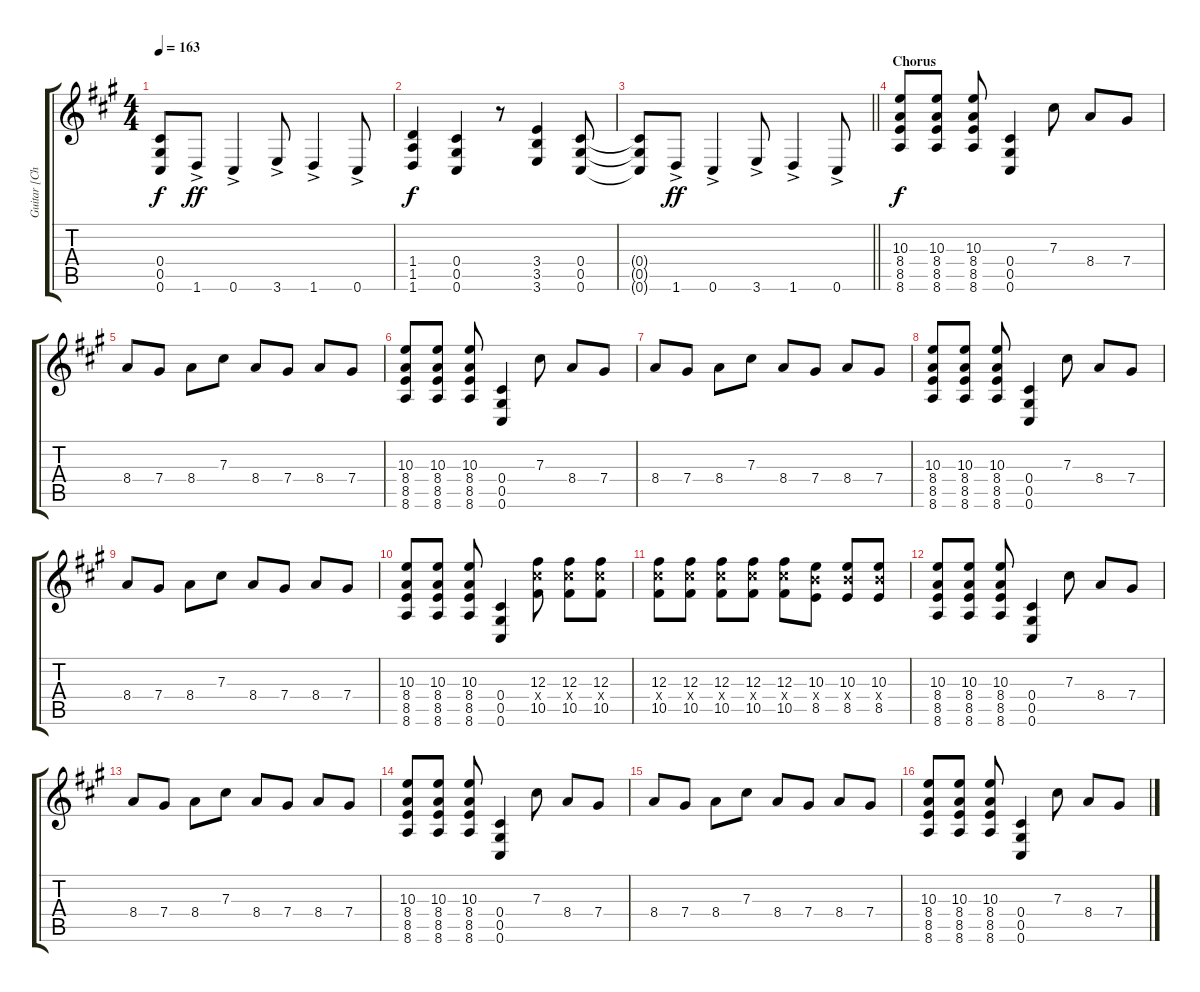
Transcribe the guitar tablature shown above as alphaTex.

\track ("Guitar [Chris Day] " "Guitar [Ch") {instrument distortionguitar}
\staff {score tabs}
\tuning (B3 Bb3 Gb3 Db3 Ab2 Db2) {hide}
\ts (4 4)
\tempo 163
\clef g2
\ks a
(0.4{t} 0.5{t} 0.6{t}).8{dy f} 1.6{ac}.8{dy ff} 0.6{ac}.4 3.6{ac}.8 1.6{ac}.4 0.6{ac}.8 |
(1.4 1.5 1.6).4{dy f} (0.4 0.5 0.6).4 r.8 (3.4 3.5 3.6).4 (0.4 0.5 0.6).8 |
\barLineRight lightlight
(0.4{t} 0.5{t} 0.6{t}).8 1.6{ac}.8{dy ff} 0.6{ac}.4 3.6{ac}.8 1.6{ac}.4 0.6{ac}.8 |
\section ("" "Chorus")
(10.3 8.4 8.5 8.6).8{dy f} (10.3 8.4 8.5 8.6).8 (10.3 8.4 8.5 8.6).8 (0.4 0.5 0.6).4 7.3.8 8.4.8 7.4.8 |
8.4.8 7.4.8 8.4.8 7.3.8 8.4.8 7.4.8 8.4.8 7.4.8 |
(10.3 8.4 8.5 8.6).8 (10.3 8.4 8.5 8.6).8 (10.3 8.4 8.5 8.6).8 (0.4 0.5 0.6).4 7.3.8 8.4.8 7.4.8 |
8.4.8 7.4.8 8.4.8 7.3.8 8.4.8 7.4.8 8.4.8 7.4.8 |
(10.3 8.4 8.5 8.6).8 (10.3 8.4 8.5 8.6).8 (10.3 8.4 8.5 8.6).8 (0.4 0.5 0.6).4 7.3.8 8.4.8 7.4.8 |
8.4.8 7.4.8 8.4.8 7.3.8 8.4.8 7.4.8 8.4.8 7.4.8 |
(10.3 8.4 8.5 8.6).8 (10.3 8.4 8.5 8.6).8 (10.3 8.4 8.5 8.6).8 (0.4 0.5 0.6).4 (12.3 12.4{x} 10.5).8 (12.3 12.4{x} 10.5).8 (12.3 12.4{x} 10.5).8 |
(12.3 12.4{x} 10.5).8 (12.3 12.4{x} 10.5).8 (12.3 12.4{x} 10.5).8 (12.3 12.4{x} 10.5).8 (12.3 12.4{x} 10.5).8 (10.3 10.4{x} 8.5).8 (10.3 10.4{x} 8.5).8 (10.3 10.4{x} 8.5).8 |
(10.3 8.4 8.5 8.6).8 (10.3 8.4 8.5 8.6).8 (10.3 8.4 8.5 8.6).8 (0.4 0.5 0.6).4 7.3.8 8.4.8 7.4.8 |
8.4.8 7.4.8 8.4.8 7.3.8 8.4.8 7.4.8 8.4.8 7.4.8 |
(10.3 8.4 8.5 8.6).8 (10.3 8.4 8.5 8.6).8 (10.3 8.4 8.5 8.6).8 (0.4 0.5 0.6).4 7.3.8 8.4.8 7.4.8 |
8.4.8 7.4.8 8.4.8 7.3.8 8.4.8 7.4.8 8.4.8 7.4.8 |
(10.3 8.4 8.5 8.6).8 (10.3 8.4 8.5 8.6).8 (10.3 8.4 8.5 8.6).8 (0.4 0.5 0.6).4 7.3.8 8.4.8 7.4.8
